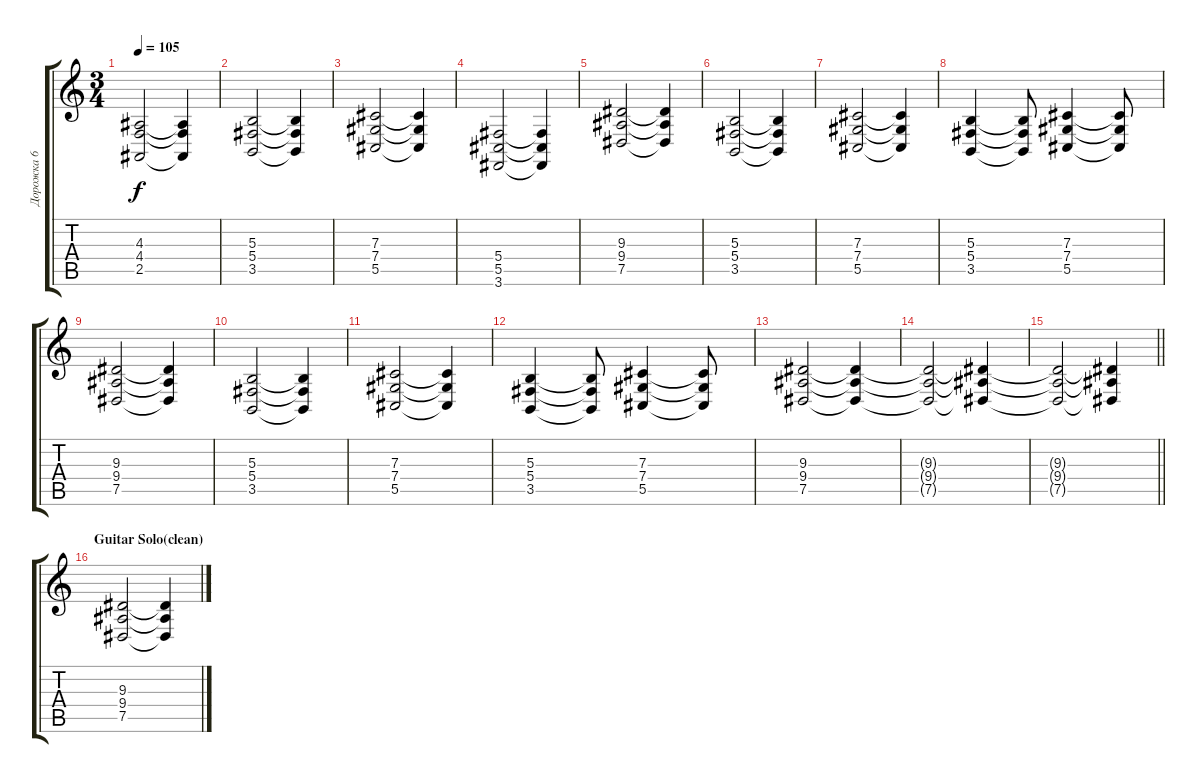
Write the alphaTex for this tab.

\track ("Дорожка 6" "Дорожка 6") {instrument rockorgan}
\staff {score tabs}
\tuning (Eb4 Bb3 Gb3 Db3 Ab2 Eb2) {hide}
\ts (3 4)
\tempo 105
\clef g2
\ks c
(4.3{t} 4.4{t} 2.5{t}).2{dy f} (4.3{t} 4.4{t} 2.5{t}).4 |
(5.3 5.4 3.5).2 (5.3{t} 5.4{t} 3.5{t}).4 |
(7.3 7.4 5.5).2 (7.3{t} 7.4{t} 5.5{t}).4 |
(5.4 5.5 3.6).2 (5.4{t} 5.5{t} 3.6{t}).4 |
(9.3 9.4 7.5).2 (9.3{t} 9.4{t} 7.5{t}).4 |
(5.3 5.4 3.5).2 (5.3{t} 5.4{t} 3.5{t}).4 |
(7.3 7.4 5.5).2 (7.3{t} 7.4{t} 5.5{t}).4 |
(5.3 5.4 3.5).4 (5.3{t} 5.4{t} 3.5{t}).8 (7.3 7.4 5.5).4 (7.3{t} 7.4{t} 5.5{t}).8 |
(9.3 9.4 7.5).2 (9.3{t} 9.4{t} 7.5{t}).4 |
(5.3 5.4 3.5).2 (5.3{t} 5.4{t} 3.5{t}).4 |
(7.3 7.4 5.5).2 (7.3{t} 7.4{t} 5.5{t}).4 |
(5.3 5.4 3.5).4 (5.3{t} 5.4{t} 3.5{t}).8 (7.3 7.4 5.5).4 (7.3{t} 7.4{t} 5.5{t}).8 |
(9.3 9.4 7.5).2 (9.3{t} 9.4{t} 7.5{t}).4 |
(9.3{t} 9.4{t} 7.5{t}).2 (9.3{t} 9.4{t} 7.5{t}).4 |
\barLineRight lightlight
(9.3{t} 9.4{t} 7.5{t}).2 (9.3{t} 9.4{t} 7.5{t}).4 |
\section ("" "Guitar Solo(clean)")
(9.3 9.4 7.5).2 (9.3{t} 9.4{t} 7.5{t}).4
